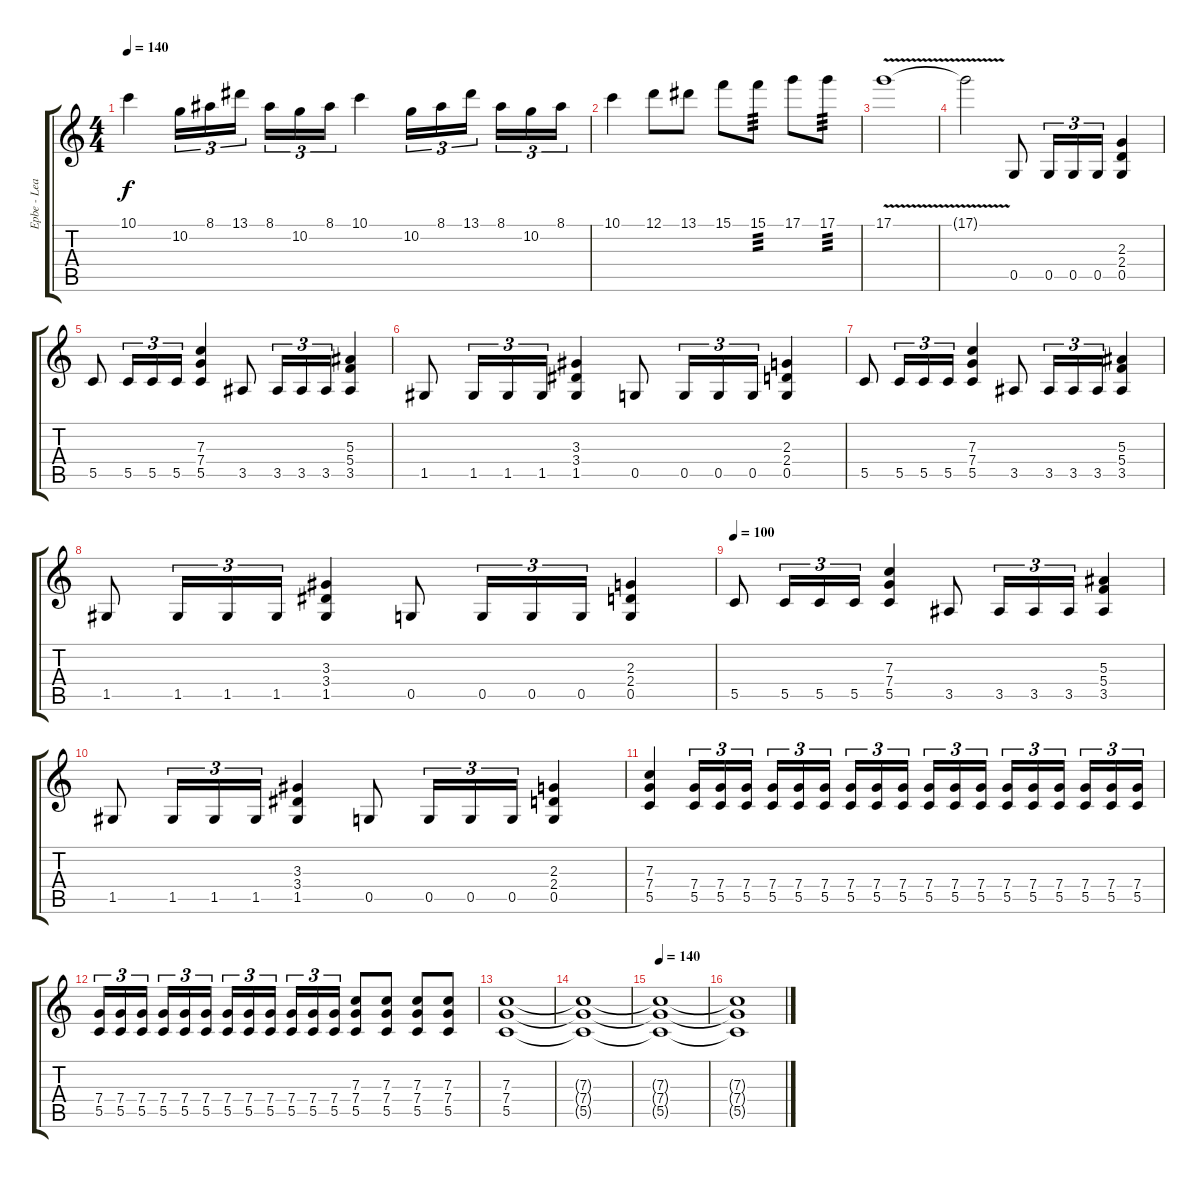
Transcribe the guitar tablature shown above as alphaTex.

\track ("Epbe - Lead/Rhythm" "Epbe - Lea") {instrument overdrivenguitar}
\staff {score tabs}
\tuning (D4 A3 F3 C3 G2 D2) {hide}
\ts (4 4)
\tempo 140
\clef g2
\ks c
10.1.4{dy f} 10.2.16{tu (3 2)} 8.1.16{tu (3 2)} 13.1.16{tu (3 2)} 8.1.16{tu (3 2)} 10.2.16{tu (3 2)} 8.1.16{tu (3 2)} 10.1.4 10.2.16{tu (3 2)} 8.1.16{tu (3 2)} 13.1.16{tu (3 2)} 8.1.16{tu (3 2)} 10.2.16{tu (3 2)} 8.1.16{tu (3 2)} |
10.1.4 12.1.8 13.1.8 15.1.8 15.1.8{tp 3} 17.1.8 17.1.8{tp 3} |
17.1{v}.1 |
17.1{t}.2 0.5.8 0.5.16{tu (3 2)} 0.5.16{tu (3 2)} 0.5.16{tu (3 2)} (2.3 2.4 0.5).4 |
5.5.8 5.5.16{tu (3 2)} 5.5.16{tu (3 2)} 5.5.16{tu (3 2)} (7.3 7.4 5.5).4 3.5.8 3.5.16{tu (3 2)} 3.5.16{tu (3 2)} 3.5.16{tu (3 2)} (5.3 5.4 3.5).4 |
1.5.8 1.5.16{tu (3 2)} 1.5.16{tu (3 2)} 1.5.16{tu (3 2)} (3.3 3.4 1.5).4 0.5.8 0.5.16{tu (3 2)} 0.5.16{tu (3 2)} 0.5.16{tu (3 2)} (2.3 2.4 0.5).4 |
5.5.8 5.5.16{tu (3 2)} 5.5.16{tu (3 2)} 5.5.16{tu (3 2)} (7.3 7.4 5.5).4 3.5.8 3.5.16{tu (3 2)} 3.5.16{tu (3 2)} 3.5.16{tu (3 2)} (5.3 5.4 3.5).4 |
1.5.8 1.5.16{tu (3 2)} 1.5.16{tu (3 2)} 1.5.16{tu (3 2)} (3.3 3.4 1.5).4 0.5.8 0.5.16{tu (3 2)} 0.5.16{tu (3 2)} 0.5.16{tu (3 2)} (2.3 2.4 0.5).4 |
\tempo 100
5.5.8 5.5.16{tu (3 2)} 5.5.16{tu (3 2)} 5.5.16{tu (3 2)} (7.3 7.4 5.5).4 3.5.8 3.5.16{tu (3 2)} 3.5.16{tu (3 2)} 3.5.16{tu (3 2)} (5.3 5.4 3.5).4 |
1.5.8 1.5.16{tu (3 2)} 1.5.16{tu (3 2)} 1.5.16{tu (3 2)} (3.3 3.4 1.5).4 0.5.8 0.5.16{tu (3 2)} 0.5.16{tu (3 2)} 0.5.16{tu (3 2)} (2.3 2.4 0.5).4 |
(7.3 7.4 5.5).4 (7.4 5.5).16{tu (3 2)} (7.4 5.5).16{tu (3 2)} (7.4 5.5).16{tu (3 2)} (7.4 5.5).16{tu (3 2)} (7.4 5.5).16{tu (3 2)} (7.4 5.5).16{tu (3 2)} (7.4 5.5).16{tu (3 2)} (7.4 5.5).16{tu (3 2)} (7.4 5.5).16{tu (3 2)} (7.4 5.5).16{tu (3 2)} (7.4 5.5).16{tu (3 2)} (7.4 5.5).16{tu (3 2)} (7.4 5.5).16{tu (3 2)} (7.4 5.5).16{tu (3 2)} (7.4 5.5).16{tu (3 2)} (7.4 5.5).16{tu (3 2)} (7.4 5.5).16{tu (3 2)} (7.4 5.5).16{tu (3 2)} |
(7.4 5.5).16{tu (3 2)} (7.4 5.5).16{tu (3 2)} (7.4 5.5).16{tu (3 2)} (7.4 5.5).16{tu (3 2)} (7.4 5.5).16{tu (3 2)} (7.4 5.5).16{tu (3 2)} (7.4 5.5).16{tu (3 2)} (7.4 5.5).16{tu (3 2)} (7.4 5.5).16{tu (3 2)} (7.4 5.5).16{tu (3 2)} (7.4 5.5).16{tu (3 2)} (7.4 5.5).16{tu (3 2)} (7.3 7.4 5.5).8 (7.3 7.4 5.5).8 (7.3 7.4 5.5).8 (7.3 7.4 5.5).8 |
(7.3 7.4 5.5).1 |
(7.3{t} 7.4{t} 5.5{t}).1 |
\tempo 140
(7.3{t} 7.4{t} 5.5{t}).1 |
(7.3{t} 7.4{t} 5.5{t}).1
